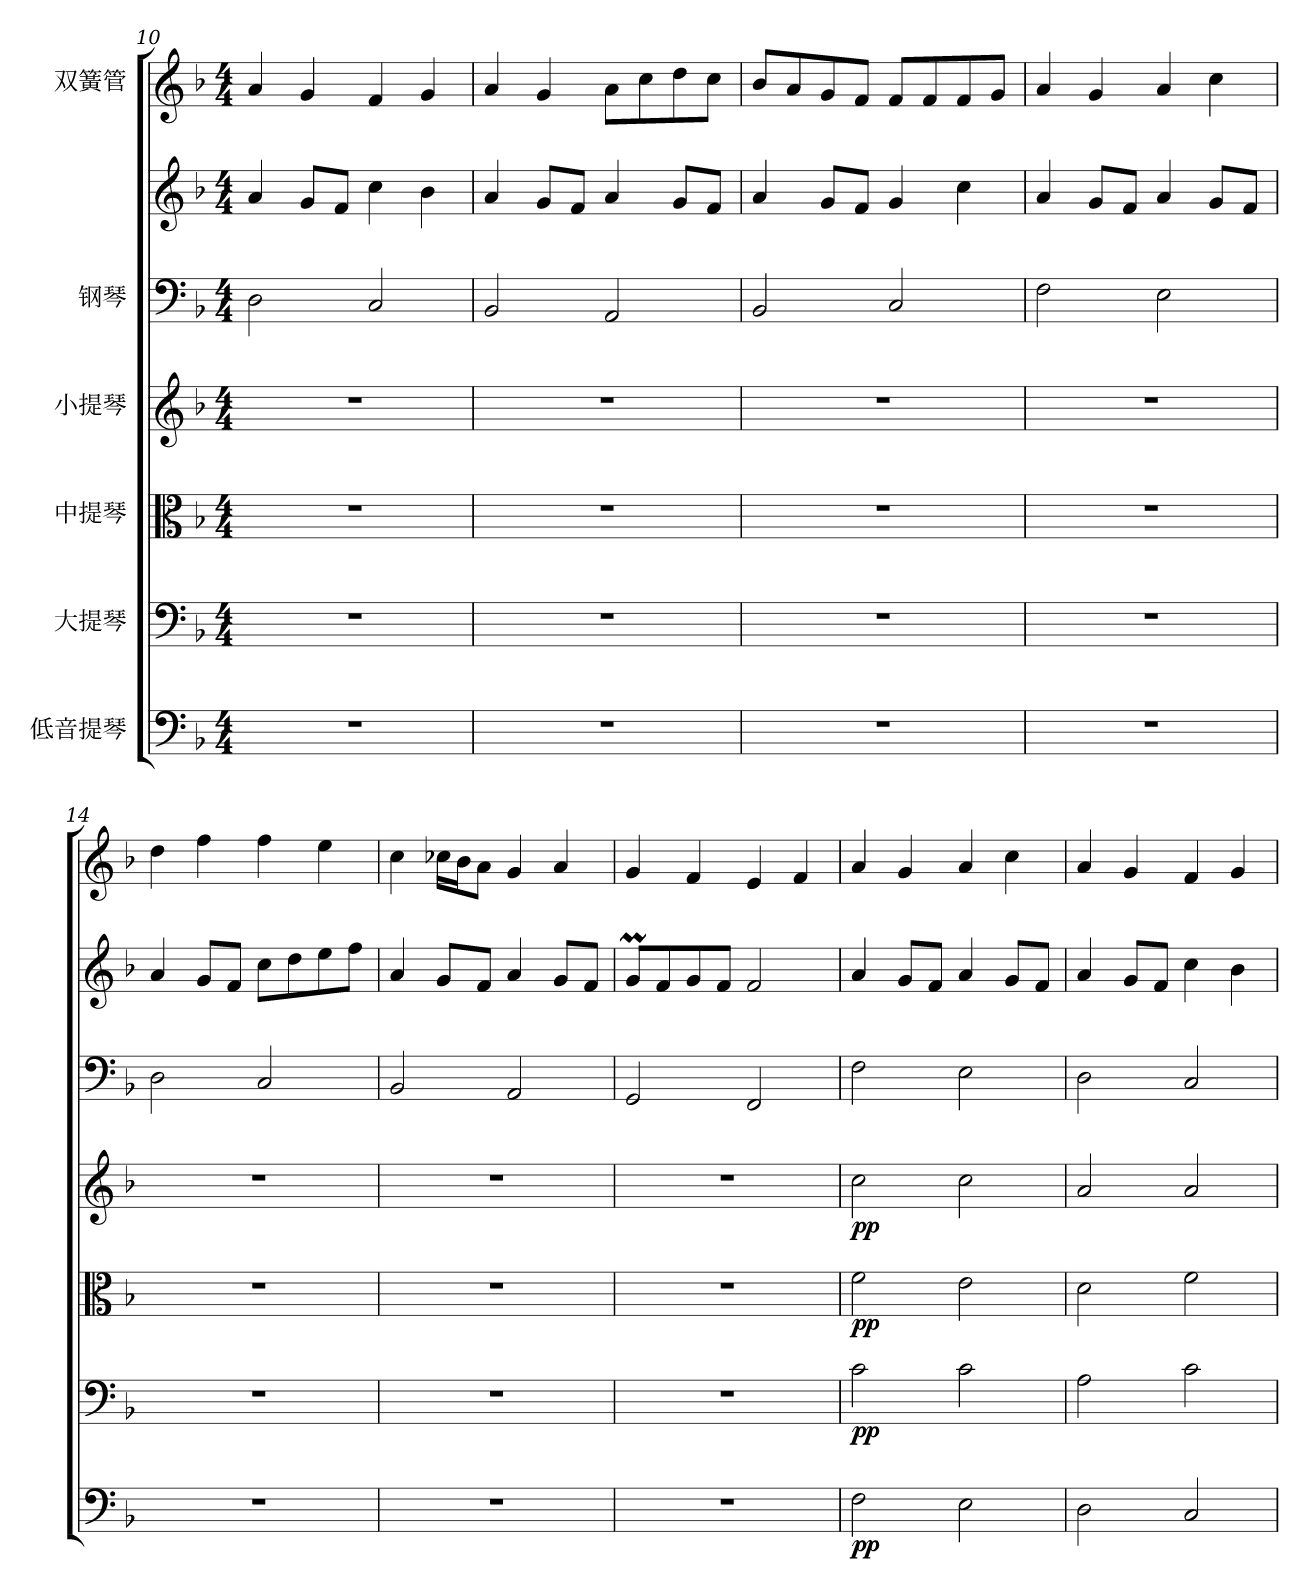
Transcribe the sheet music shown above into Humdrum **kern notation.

**kern	**dynam	**kern	**dynam	**kern	**dynam	**kern	**dynam	**kern	**kern	**kern
*part6	*part6	*part5	*part5	*part4	*part4	*part3	*part3	*part2	*part2	*part1
*staff7	*staff7	*staff6	*staff6	*staff5	*staff5	*staff4	*staff4	*staff3	*staff2	*staff1
*I"低音提琴	*	*I"大提琴	*	*I"中提琴	*	*I"小提琴	*	*I"钢琴	*	*I"双簧管
*clefF4	*	*clefF4	*	*clefC3	*	*clefG2	*	*clefF4	*clefG2	*clefG2
*ITrd7c12	*	*	*	*	*	*	*	*	*	*
*k[b-]	*	*k[b-]	*	*k[b-]	*	*k[b-]	*	*k[b-]	*k[b-]	*k[b-]
*M4/4	*	*M4/4	*	*M4/4	*	*M4/4	*	*M4/4	*M4/4	*M4/4
=10	=10	=10	=10	=10	=10	=10	=10	=10	=10	=10
1r	.	1r	.	1r	.	1r	.	2D\	4a/	4a/
.	.	.	.	.	.	.	.	.	8g/L	4g/
.	.	.	.	.	.	.	.	.	8f/J	.
.	.	.	.	.	.	.	.	2C/	4cc\	4f/
.	.	.	.	.	.	.	.	.	4b-\	4g/
=11	=11	=11	=11	=11	=11	=11	=11	=11	=11	=11
1r	.	1r	.	1r	.	1r	.	2BB-/	4a/	4a/
.	.	.	.	.	.	.	.	.	8g/L	4g/
.	.	.	.	.	.	.	.	.	8f/J	.
.	.	.	.	.	.	.	.	2AA/	4a/	8a\L
.	.	.	.	.	.	.	.	.	.	8cc\
.	.	.	.	.	.	.	.	.	8g/L	8dd\
.	.	.	.	.	.	.	.	.	8f/J	8cc\J
!!LO:PB:g=z
=12	=12	=12	=12	=12	=12	=12	=12	=12	=12	=12
1r	.	1r	.	1r	.	1r	.	2BB-/	4a/	8b-/L
.	.	.	.	.	.	.	.	.	.	8a/
.	.	.	.	.	.	.	.	.	8g/L	8g/
.	.	.	.	.	.	.	.	.	8f/J	8f/J
.	.	.	.	.	.	.	.	2C/	4g/	8f/L
.	.	.	.	.	.	.	.	.	.	8f/
.	.	.	.	.	.	.	.	.	4cc\	8f/
.	.	.	.	.	.	.	.	.	.	8g/J
=13	=13	=13	=13	=13	=13	=13	=13	=13	=13	=13
1r	.	1r	.	1r	.	1r	.	2F\	4a/	4a/
.	.	.	.	.	.	.	.	.	8g/L	4g/
.	.	.	.	.	.	.	.	.	8f/J	.
.	.	.	.	.	.	.	.	2E\	4a/	4a/
.	.	.	.	.	.	.	.	.	8g/L	4cc\
.	.	.	.	.	.	.	.	.	8f/J	.
=14	=14	=14	=14	=14	=14	=14	=14	=14	=14	=14
1r	.	1r	.	1r	.	1r	.	2D\	4a/	4dd\
.	.	.	.	.	.	.	.	.	8g/L	4ff\
.	.	.	.	.	.	.	.	.	8f/J	.
.	.	.	.	.	.	.	.	2C/	8cc\L	4ff\
.	.	.	.	.	.	.	.	.	8dd\	.
.	.	.	.	.	.	.	.	.	8ee\	4ee\
.	.	.	.	.	.	.	.	.	8ff\J	.
=15	=15	=15	=15	=15	=15	=15	=15	=15	=15	=15
1r	.	1r	.	1r	.	1r	.	2BB-/	4a/	4cc\
.	.	.	.	.	.	.	.	.	8g/L	16cc-X\LL
.	.	.	.	.	.	.	.	.	.	16b-\J
.	.	.	.	.	.	.	.	.	8f/J	8a\J
.	.	.	.	.	.	.	.	2AA/	4a/	4g/
.	.	.	.	.	.	.	.	.	8g/L	4a/
.	.	.	.	.	.	.	.	.	8f/J	.
=16	=16	=16	=16	=16	=16	=16	=16	=16	=16	=16
1r	.	1r	.	1r	.	1r	.	2GG/	8gM/L	4g/
.	.	.	.	.	.	.	.	.	8f/	.
.	.	.	.	.	.	.	.	.	8g/	4f/
.	.	.	.	.	.	.	.	.	8f/J	.
.	.	.	.	.	.	.	.	2FF/	2f/	4e/
.	.	.	.	.	.	.	.	.	.	4f/
!!LO:LB:g=z
=17	=17	=17	=17	=17	=17	=17	=17	=17	=17	=17
!	!LO:DY:b	!	!LO:DY:b	!	!LO:DY:b	!	!LO:DY:b	!	!	!
2FF\	pp	2c\	pp	2f\	pp	2cc\	pp	2F\	4a/	4a/
.	.	.	.	.	.	.	.	.	8g/L	4g/
.	.	.	.	.	.	.	.	.	8f/J	.
2EE\	.	2c\	.	2e\	.	2cc\	.	2E\	4a/	4a/
.	.	.	.	.	.	.	.	.	8g/L	4cc\
.	.	.	.	.	.	.	.	.	8f/J	.
=18	=18	=18	=18	=18	=18	=18	=18	=18	=18	=18
2DD\	.	2A\	.	2d\	.	2a/	.	2D\	4a/	4a/
.	.	.	.	.	.	.	.	.	8g/L	4g/
.	.	.	.	.	.	.	.	.	8f/J	.
2CC/	.	2c\	.	2f\	.	2a/	.	2C/	4cc\	4f/
.	.	.	.	.	.	.	.	.	4b-\	4g/
=	=	=	=	=	=	=	=	=	=	=
*-	*-	*-	*-	*-	*-	*-	*-	*-	*-	*-
